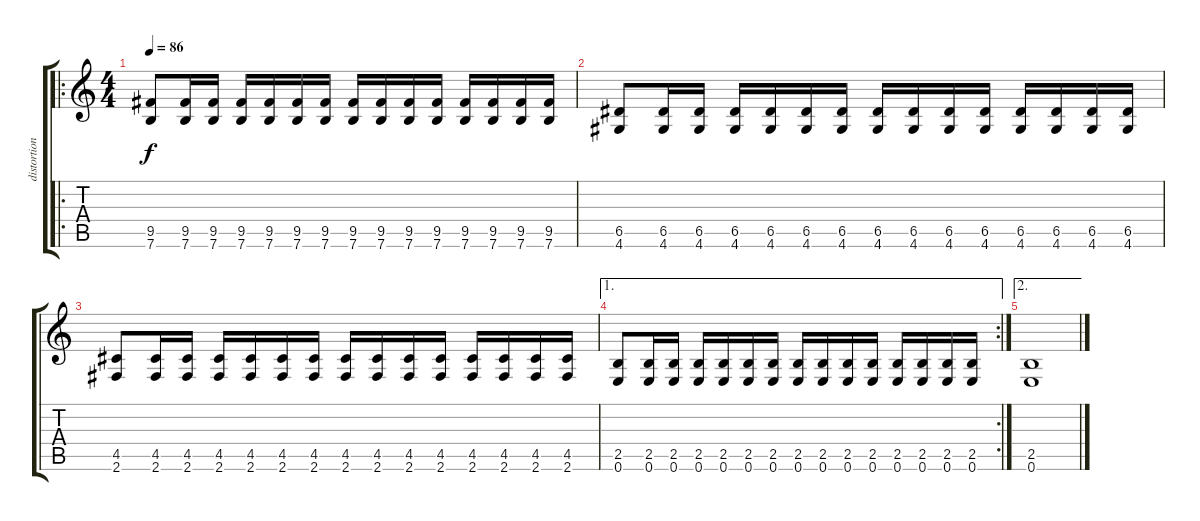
\track ("distortion guitar" "distortion") {instrument distortionguitar}
\staff {score tabs}
\tuning (E4 B3 G3 D3 A2 E2) {hide}
\ro
\ts (4 4)
\tempo 86
\clef g2
\ks c
(9.5 7.6).8{dy f} (9.5 7.6).16 (9.5 7.6).16 (9.5 7.6).16 (9.5 7.6).16 (9.5 7.6).16 (9.5 7.6).16 (9.5 7.6).16 (9.5 7.6).16 (9.5 7.6).16 (9.5 7.6).16 (9.5 7.6).16 (9.5 7.6).16 (9.5 7.6).16 (9.5 7.6).16 |
(6.5 4.6).8 (6.5 4.6).16 (6.5 4.6).16 (6.5 4.6).16 (6.5 4.6).16 (6.5 4.6).16 (6.5 4.6).16 (6.5 4.6).16 (6.5 4.6).16 (6.5 4.6).16 (6.5 4.6).16 (6.5 4.6).16 (6.5 4.6).16 (6.5 4.6).16 (6.5 4.6).16 |
(4.5 2.6).8 (4.5 2.6).16 (4.5 2.6).16 (4.5 2.6).16 (4.5 2.6).16 (4.5 2.6).16 (4.5 2.6).16 (4.5 2.6).16 (4.5 2.6).16 (4.5 2.6).16 (4.5 2.6).16 (4.5 2.6).16 (4.5 2.6).16 (4.5 2.6).16 (4.5 2.6).16 |
\ae 1
\rc 2
(2.5 0.6).8 (2.5 0.6).16 (2.5 0.6).16 (2.5 0.6).16 (2.5 0.6).16 (2.5 0.6).16 (2.5 0.6).16 (2.5 0.6).16 (2.5 0.6).16 (2.5 0.6).16 (2.5 0.6).16 (2.5 0.6).16 (2.5 0.6).16 (2.5 0.6).16 (2.5 0.6).16 |
\ae 2
(2.5 0.6).1
